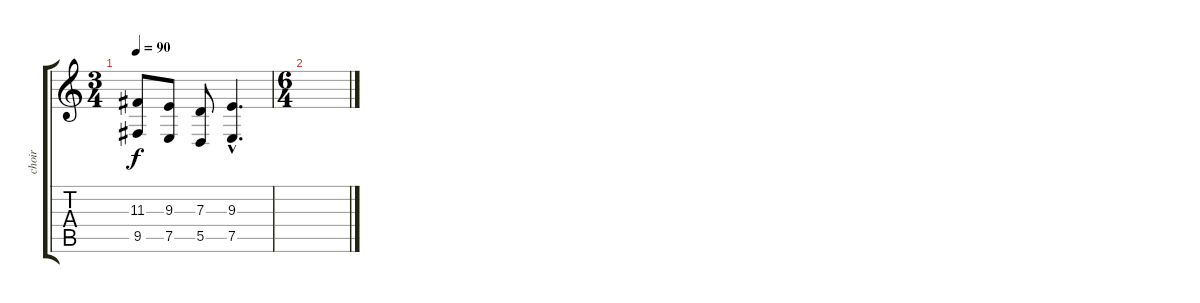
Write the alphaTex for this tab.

\track ("choir" "choir") {instrument choiraahs}
\staff {score tabs}
\tuning (E4 B3 G3 D3 A2 E2) {hide}
\ts (3 4)
\tempo 90
\clef g2
\ks c
(11.3 9.5).8{dy f} (9.3 7.5).8 (7.3 5.5).8 (9.3{hac} 7.5{hac}).4{d} |
\ts (6 4)
